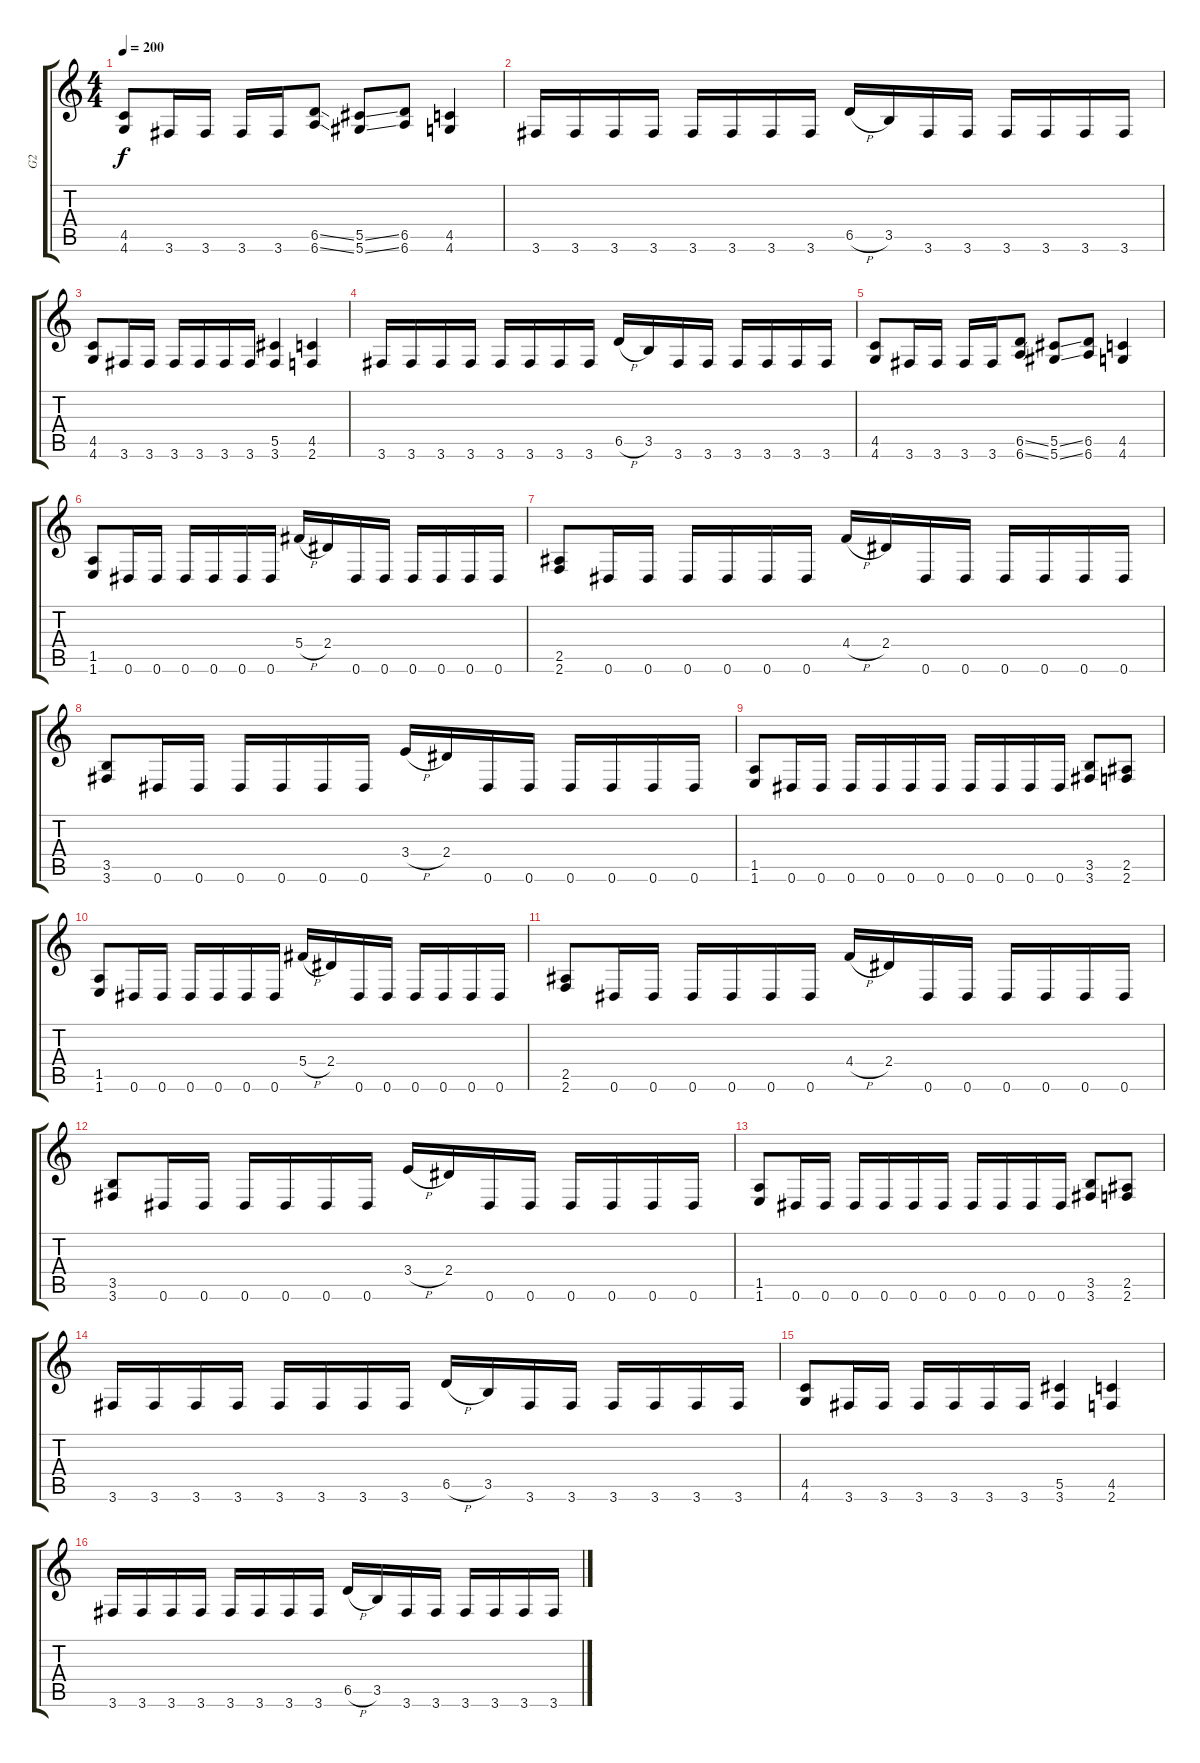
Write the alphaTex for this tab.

\track ("G2" "G2") {instrument distortionguitar}
\staff {score tabs}
\tuning (Eb4 Bb3 Gb3 Db3 Ab2 Eb2) {hide}
\ts (4 4)
\tempo 200
\clef g2
\ks c
(4.5 4.6).8{dy f} 3.6.16 3.6.16 3.6.16 3.6.16 (6.5{ss} 6.6{ss}).8 (5.5{ss} 5.6{ss}).8 (6.5 6.6).8 (4.5 4.6).4 |
3.6.16 3.6.16 3.6.16 3.6.16 3.6.16 3.6.16 3.6.16 3.6.16 6.5{h}.16 3.5.16 3.6.16 3.6.16 3.6.16 3.6.16 3.6.16 3.6.16 |
(4.5 4.6).8 3.6.16 3.6.16 3.6.16 3.6.16 3.6.16 3.6.16 (5.5 3.6).4 (4.5 2.6).4 |
3.6.16 3.6.16 3.6.16 3.6.16 3.6.16 3.6.16 3.6.16 3.6.16 6.5{h}.16 3.5.16 3.6.16 3.6.16 3.6.16 3.6.16 3.6.16 3.6.16 |
(4.5 4.6).8 3.6.16 3.6.16 3.6.16 3.6.16 (6.5{ss} 6.6{ss}).8 (5.5{ss} 5.6{ss}).8 (6.5 6.6).8 (4.5 4.6).4 |
(1.5 1.6).8 0.6.16 0.6.16 0.6.16 0.6.16 0.6.16 0.6.16 5.4{h}.16 2.4.16 0.6.16 0.6.16 0.6.16 0.6.16 0.6.16 0.6.16 |
(2.5 2.6).8 0.6.16 0.6.16 0.6.16 0.6.16 0.6.16 0.6.16 4.4{h}.16 2.4.16 0.6.16 0.6.16 0.6.16 0.6.16 0.6.16 0.6.16 |
(3.5 3.6).8 0.6.16 0.6.16 0.6.16 0.6.16 0.6.16 0.6.16 3.4{h}.16 2.4.16 0.6.16 0.6.16 0.6.16 0.6.16 0.6.16 0.6.16 |
(1.5 1.6).8 0.6.16 0.6.16 0.6.16 0.6.16 0.6.16 0.6.16 0.6.16 0.6.16 0.6.16 0.6.16 (3.5 3.6).8 (2.5 2.6).8 |
(1.5 1.6).8 0.6.16 0.6.16 0.6.16 0.6.16 0.6.16 0.6.16 5.4{h}.16 2.4.16 0.6.16 0.6.16 0.6.16 0.6.16 0.6.16 0.6.16 |
(2.5 2.6).8 0.6.16 0.6.16 0.6.16 0.6.16 0.6.16 0.6.16 4.4{h}.16 2.4.16 0.6.16 0.6.16 0.6.16 0.6.16 0.6.16 0.6.16 |
(3.5 3.6).8 0.6.16 0.6.16 0.6.16 0.6.16 0.6.16 0.6.16 3.4{h}.16 2.4.16 0.6.16 0.6.16 0.6.16 0.6.16 0.6.16 0.6.16 |
(1.5 1.6).8 0.6.16 0.6.16 0.6.16 0.6.16 0.6.16 0.6.16 0.6.16 0.6.16 0.6.16 0.6.16 (3.5 3.6).8 (2.5 2.6).8 |
3.6.16 3.6.16 3.6.16 3.6.16 3.6.16 3.6.16 3.6.16 3.6.16 6.5{h}.16 3.5.16 3.6.16 3.6.16 3.6.16 3.6.16 3.6.16 3.6.16 |
(4.5 4.6).8 3.6.16 3.6.16 3.6.16 3.6.16 3.6.16 3.6.16 (5.5 3.6).4 (4.5 2.6).4 |
3.6.16 3.6.16 3.6.16 3.6.16 3.6.16 3.6.16 3.6.16 3.6.16 6.5{h}.16 3.5.16 3.6.16 3.6.16 3.6.16 3.6.16 3.6.16 3.6.16
